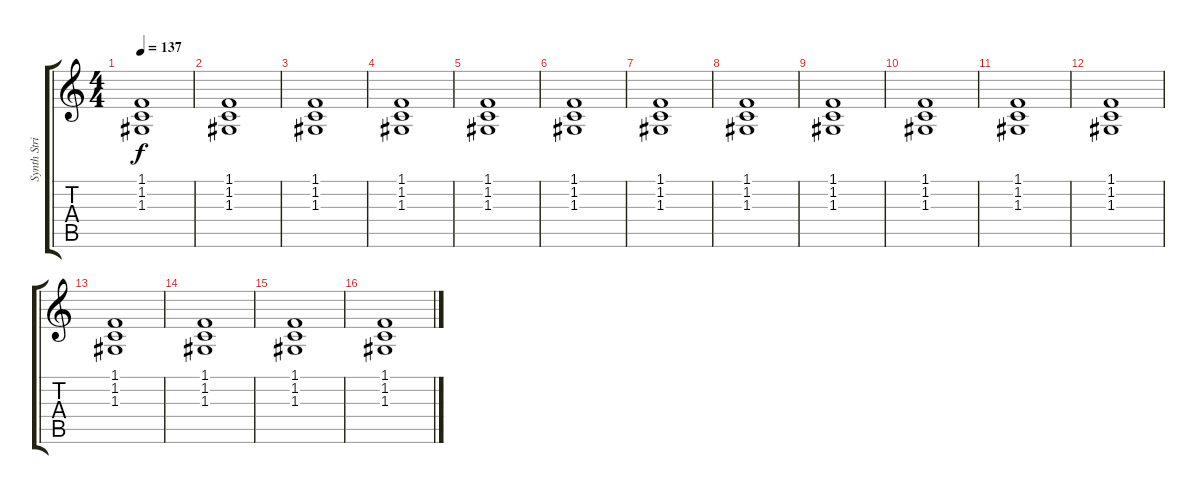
\track ("Synth String 1" "Synth Stri") {instrument synthstrings1}
\staff {score tabs}
\tuning (E4 B3 G3 D3 A2 E2) {hide}
\ts (4 4)
\tempo 137
\clef g2
\ks c
(1.1 1.2 1.3).1{dy f volume 6 balance 8} |
(1.1 1.2 1.3).1{volume 6} |
(1.1 1.2 1.3).1{volume 7} |
(1.1 1.2 1.3).1{volume 8} |
(1.1 1.2 1.3).1{volume 8} |
(1.1 1.2 1.3).1{volume 9} |
(1.1 1.2 1.3).1{volume 9} |
(1.1 1.2 1.3).1{volume 10} |
(1.1 1.2 1.3).1{volume 10} |
(1.1 1.2 1.3).1{volume 10} |
(1.1 1.2 1.3).1{volume 10} |
(1.1 1.2 1.3).1{volume 0} |
(1.1 1.2 1.3).1{volume 10} |
(1.1 1.2 1.3).1{volume 10} |
(1.1 1.2 1.3).1{volume 11} |
(1.1 1.2 1.3).1{volume 11}
